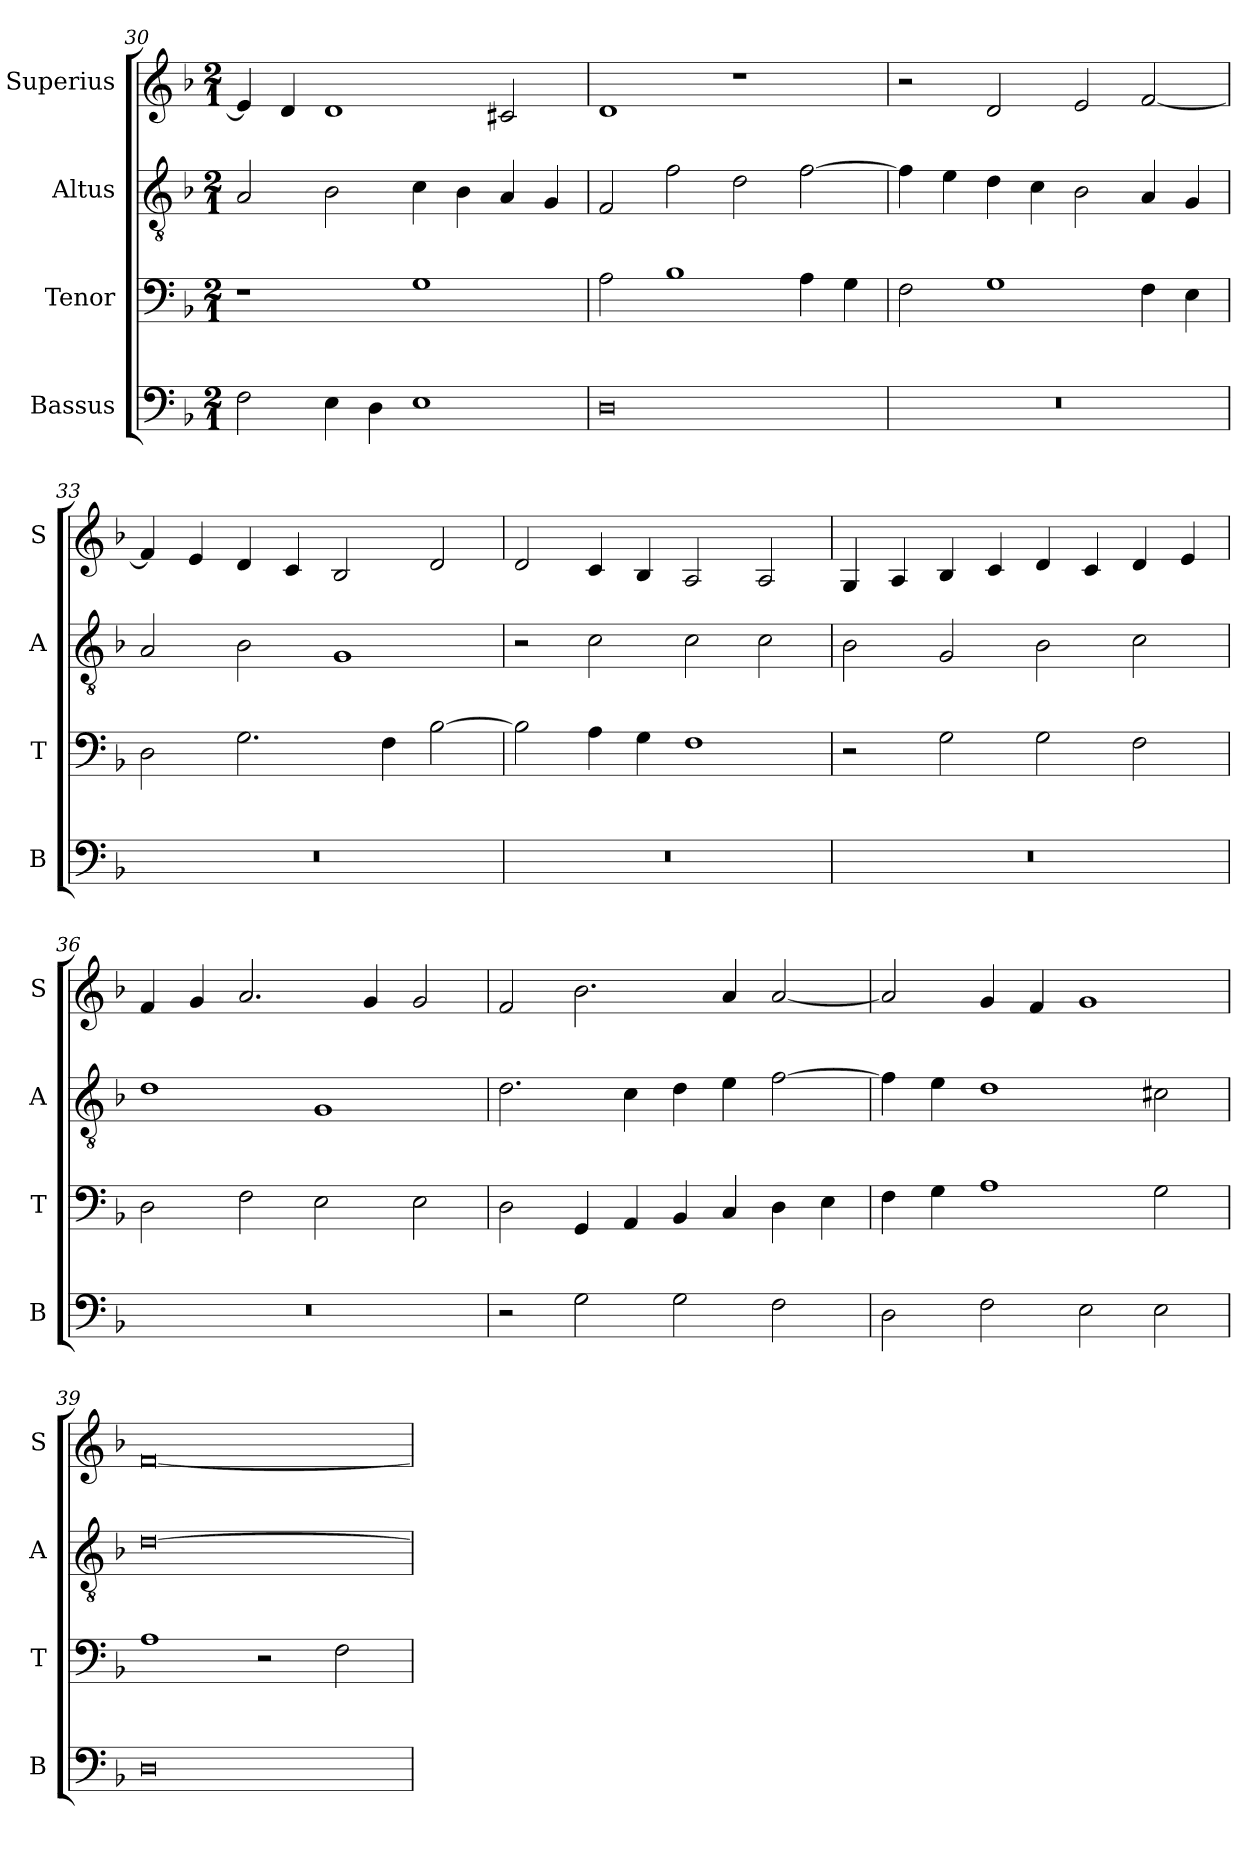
**kern	**kern	**kern	**kern
*part4	*part3	*part2	*part1
*staff4	*staff3	*staff2	*staff1
*I"Bassus	*I"Tenor	*I"Altus	*I"Superius
*I'B	*I'T	*I'A	*I'S
*clefF4	*clefF4	*clefGv2	*clefG2
*k[b-]	*k[b-]	*k[b-]	*k[b-]
*F:	*F:	*F:	*F:
*M2/1	*M2/1	*M2/1	*M2/1
=30	=30	=30	=30
2F	1r	2A	4e]
.	.	.	4d
4E	.	2B-	1d
4D	.	.	.
1E	1G	4c	.
.	.	4B-	.
.	.	4A	2c#X
.	.	4G	.
=31	=31	=31	=31
0D	2A	2F	1d
.	1B-	2f	.
.	.	2d	1r
.	4A	[2f	.
.	4G	.	.
=32	=32	=32	=32
0r	2F	4f]	2r
.	.	4e	.
.	1G	4d	2d
.	.	4c	.
.	.	2B-	2e
.	4F	4A	[2f
.	4E	4G	.
=33	=33	=33	=33
0r	2D	2A	4f]
.	.	.	4e
.	2.G	2B-	4d
.	.	.	4c
.	.	1G	2B-
.	4F	.	.
.	[2B-	.	2d
=34	=34	=34	=34
0r	2B-]	2r	2d
.	4A	2c	4c
.	4G	.	4B-
.	1F	2c	2A
.	.	2c	2A
=35	=35	=35	=35
0r	2r	2B-	4G
.	.	.	4A
.	2G	2G	4B-
.	.	.	4c
.	2G	2B-	4d
.	.	.	4c
.	2F	2c	4d
.	.	.	4e
=36	=36	=36	=36
0r	2D	1d	4f
.	.	.	4g
.	2F	.	2.a
.	2E	1G	.
.	.	.	4g
.	2E	.	2g
=37	=37	=37	=37
2r	2D	2.d	2f
2G	4GG	.	2.b-
.	4AA	4c	.
2G	4BB-	4d	.
.	4C	4e	4a
2F	4D	[2f	[2a
.	4E	.	.
=38	=38	=38	=38
2D	4F	4f]	2a]
.	4G	4e	.
2F	1A	1d	4g
.	.	.	4f
2E	.	.	1g
2E	2G	2c#X	.
=39	=39	=39	=39
0D	1A	[0d	[0f
.	2r	.	.
.	2F	.	.
=	=	=	=
*-	*-	*-	*-
